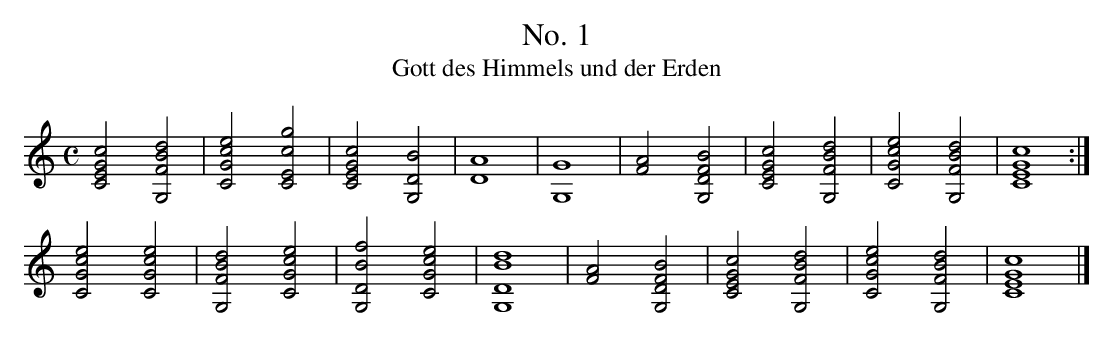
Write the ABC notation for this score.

X:1
T:No. 1
T:Gott des Himmels und der Erden
M:C
L:1/2
K:C
[CEGc] [G,FBd] | [CGce] [CEcg] | [CEGc] [G,DB] | [DA]2 | [G,G]2 | [FA] [G,DFB] | [CEGc] [G,FBd] | [CGce] [G,FBd] | [CEGc]2 :|
[CGce] [CGce] | [G,FBd] [CGce] | [G,DBf] [CGce] | [G,DBd]2 | [FA] [G,DFB] | [CEGc] [G,FBd] | [CGce] [G,FBd] | [CEGc]2 |]
